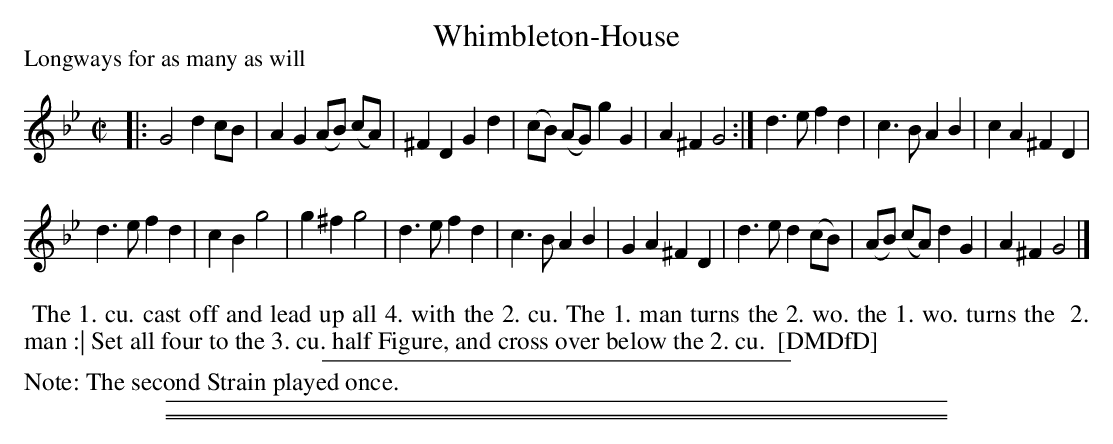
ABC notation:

X:1
T: Whimbleton-House
P: Longways for as many as will
M: C|
L: 1/8
K: Gm
|:\
G4 d2 cB | A2 G2 (AB) (cA) |\
^F2 D2 G2 d2 | (cB) (AG) g2 G2 | A2 ^F2 G4 :|\
d3 e f2 d2 | c3 B A2 B2 | c2 A2 ^F2 D2 |
d3 e f2 d2 | c2 B2 g4 | g2 ^f2 g4 |\
d3 e f2 d2 | c3 B A2 B2 | G2 A2 ^F2 D2 |\
d3 e d2 (cB) | (AB) (cA) d2 G2 | A2 ^F2 G4 |]
